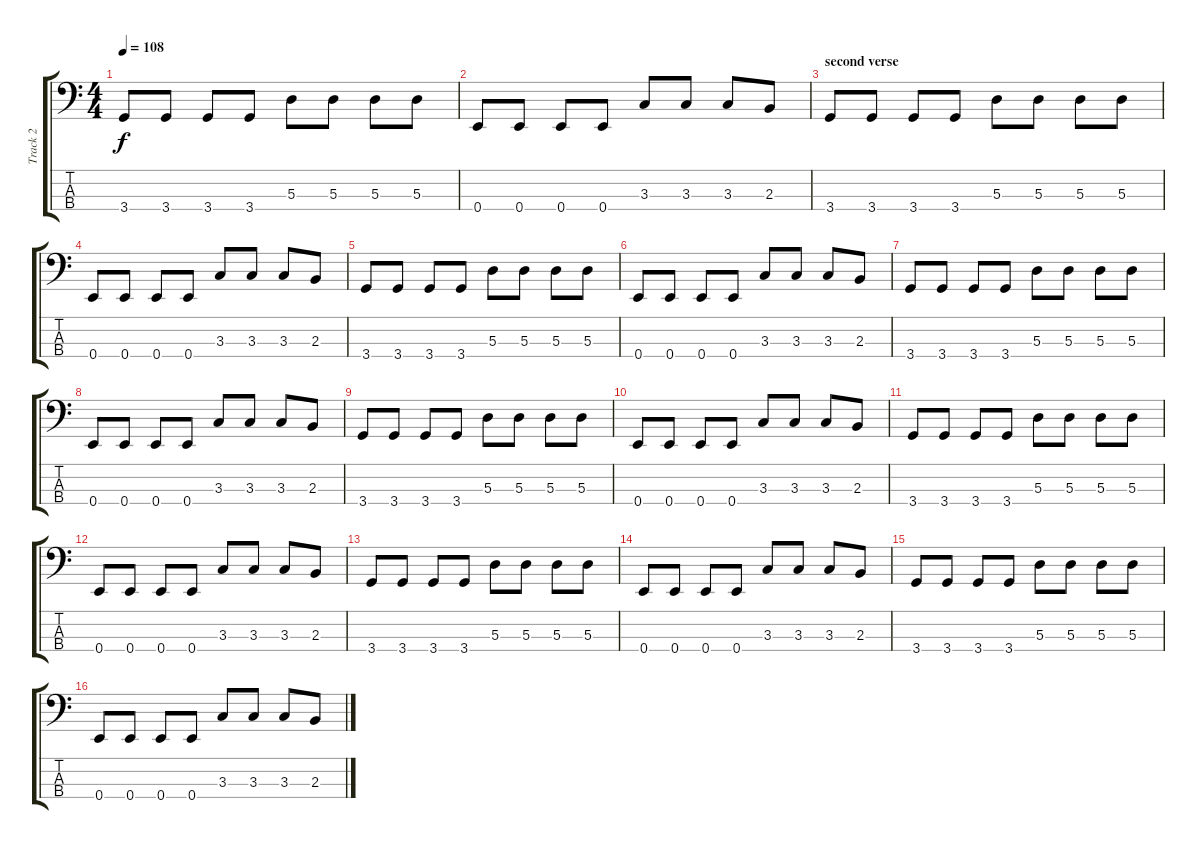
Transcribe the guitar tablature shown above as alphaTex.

\track ("Track 2" "Track 2") {instrument electricbasspick}
\staff {score tabs}
\tuning (G2 D2 A1 E1) {hide}
\ts (4 4)
\tempo 108
\clef f4
\ks c
3.4.8{dy f} 3.4.8 3.4.8 3.4.8 5.3.8 5.3.8 5.3.8 5.3.8 |
0.4.8 0.4.8 0.4.8 0.4.8 3.3.8 3.3.8 3.3.8 2.3.8 |
\section ("" "second verse")
3.4.8 3.4.8 3.4.8 3.4.8 5.3.8 5.3.8 5.3.8 5.3.8 |
0.4.8 0.4.8 0.4.8 0.4.8 3.3.8 3.3.8 3.3.8 2.3.8 |
3.4.8 3.4.8 3.4.8 3.4.8 5.3.8 5.3.8 5.3.8 5.3.8 |
0.4.8 0.4.8 0.4.8 0.4.8 3.3.8 3.3.8 3.3.8 2.3.8 |
3.4.8 3.4.8 3.4.8 3.4.8 5.3.8 5.3.8 5.3.8 5.3.8 |
0.4.8 0.4.8 0.4.8 0.4.8 3.3.8 3.3.8 3.3.8 2.3.8 |
3.4.8 3.4.8 3.4.8 3.4.8 5.3.8 5.3.8 5.3.8 5.3.8 |
0.4.8 0.4.8 0.4.8 0.4.8 3.3.8 3.3.8 3.3.8 2.3.8 |
3.4.8 3.4.8 3.4.8 3.4.8 5.3.8 5.3.8 5.3.8 5.3.8 |
0.4.8 0.4.8 0.4.8 0.4.8 3.3.8 3.3.8 3.3.8 2.3.8 |
3.4.8 3.4.8 3.4.8 3.4.8 5.3.8 5.3.8 5.3.8 5.3.8 |
0.4.8 0.4.8 0.4.8 0.4.8 3.3.8 3.3.8 3.3.8 2.3.8 |
3.4.8 3.4.8 3.4.8 3.4.8 5.3.8 5.3.8 5.3.8 5.3.8 |
0.4.8 0.4.8 0.4.8 0.4.8 3.3.8 3.3.8 3.3.8 2.3.8
